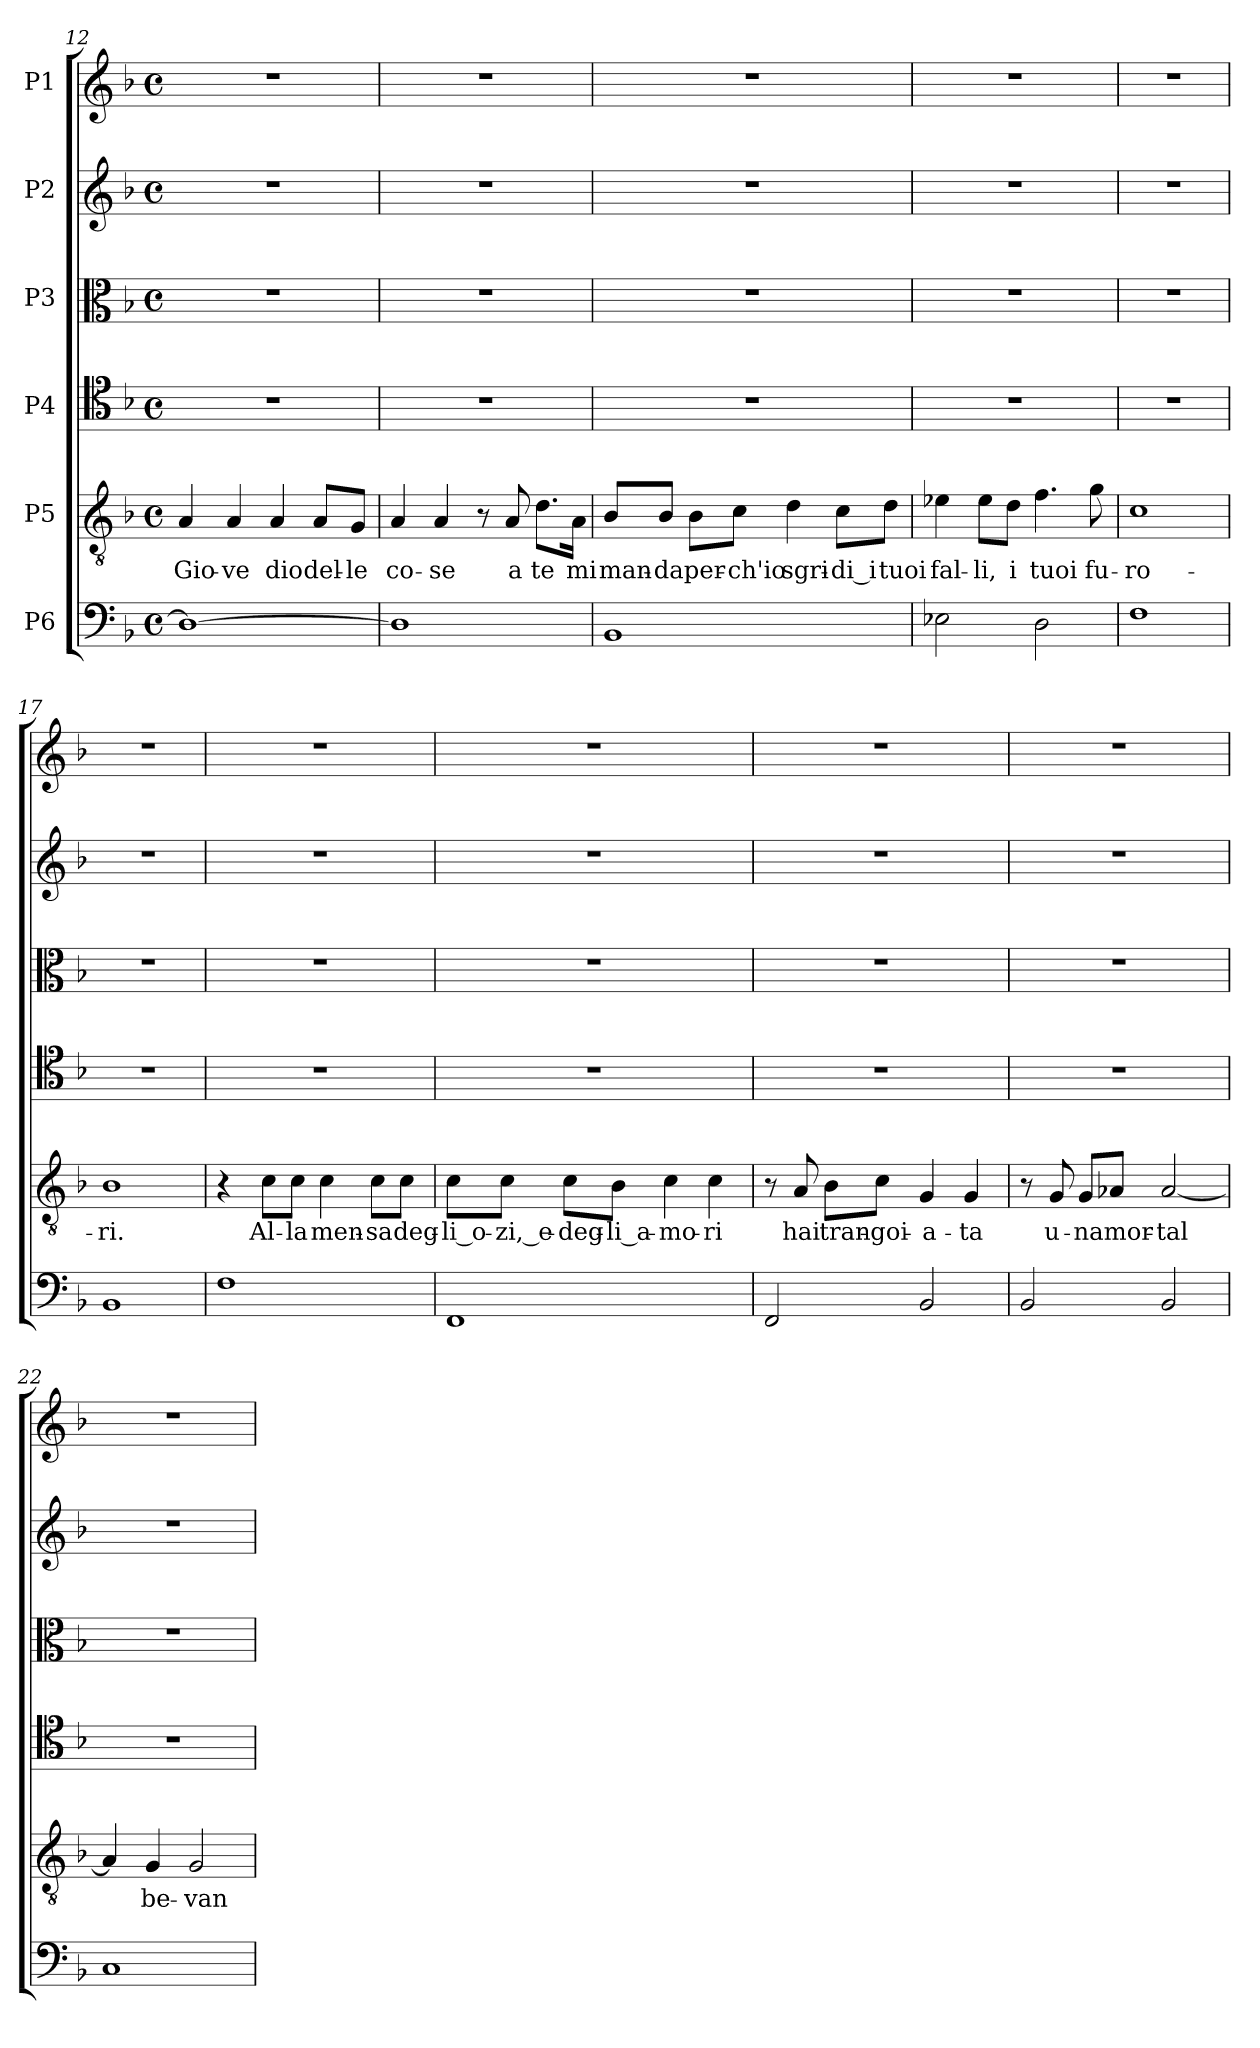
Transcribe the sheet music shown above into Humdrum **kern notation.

**kern	**kern	**text	**kern	**kern	**kern	**kern
*part6	*part5	*part5	*part4	*part3	*part2	*part1
*staff6	*staff5	*staff5	*staff4	*staff3	*staff2	*staff1
*I"P6	*I"P5	*	*I"P4	*I"P3	*I"P2	*I"P1
!!LO:LB:g=z
*clefF4	*clefGv2	*	*clefC4	*clefC3	*clefG2	*clefG2
*	*ITrd7c12	*	*	*	*	*
*k[b-]	*k[b-]	*	*k[b-]	*k[b-]	*k[b-]	*k[b-]
*F:	*F:	*	*F:	*F:	*F:	*F:
*M4/4	*M4/4	*	*M4/4	*M4/4	*M4/4	*M4/4
*met(c)	*met(c)	*	*met(c)	*met(c)	*met(c)	*met(c)
=12	=12	=12	=12	=12	=12	=12
!	!	!LO:LY:b:color=#000000	!	!	!	!
1Di_	4AAi/	Gio-	1r	1r	1r	1r
!	!	!LO:LY:b:color=#000000	!	!	!	!
.	4AAi/	-ve	.	.	.	.
!	!	!LO:LY:b:color=#000000	!	!	!	!
.	4AAi/	dio	.	.	.	.
!	!	!LO:LY:b:color=#000000	!	!	!	!
.	8AAi/L	del-	.	.	.	.
!	!	!LO:LY:b:color=#000000	!	!	!	!
.	8GGi/J	-le	.	.	.	.
=13	=13	=13	=13	=13	=13	=13
!	!	!LO:LY:b:color=#000000	!	!	!	!
1Di]	4AAi/	co-	1r	1r	1r	1r
!	!	!LO:LY:b:color=#000000	!	!	!	!
.	4AAi/	-se	.	.	.	.
.	8r	.	.	.	.	.
!	!	!LO:LY:b:color=#000000	!	!	!	!
.	8AAi/	a	.	.	.	.
!	!	!LO:LY:b:color=#000000	!	!	!	!
.	8.Di\L	te	.	.	.	.
!	!	!LO:LY:b:color=#000000	!	!	!	!
.	16AAi\Jk	mi	.	.	.	.
=14	=14	=14	=14	=14	=14	=14
!	!	!LO:LY:b:color=#000000	!	!	!	!
1BB-i	8BB-i/L	man-	1r	1r	1r	1r
!	!	!LO:LY:b:color=#000000	!	!	!	!
.	8BB-i/J	-da	.	.	.	.
!	!	!LO:LY:b:color=#000000	!	!	!	!
.	8BB-i\L	per-	.	.	.	.
!	!	!LO:LY:b:color=#000000	!	!	!	!
.	8Ci\J	-ch'io	.	.	.	.
!	!	!LO:LY:b:color=#000000	!	!	!	!
.	4Di\	sgri-	.	.	.	.
!	!	!LO:LY:b:color=#000000	!	!	!	!
.	8Ci\L	-di_i	.	.	.	.
!	!	!LO:LY:b:color=#000000	!	!	!	!
.	8Di\J	tuoi	.	.	.	.
=15	=15	=15	=15	=15	=15	=15
!	!	!LO:LY:b:color=#000000	!	!	!	!
2E-Xi\	4E-Xi\	fal-	1r	1r	1r	1r
!	!	!LO:LY:b:color=#000000	!	!	!	!
.	8E-i\L	-li,	.	.	.	.
!	!	!LO:LY:b:color=#000000	!	!	!	!
.	8Di\J	i	.	.	.	.
!	!	!LO:LY:b:color=#000000	!	!	!	!
2Di\	4.Fi\	tuoi	.	.	.	.
!	!	!LO:LY:b:color=#000000	!	!	!	!
.	8Gi\	fu-	.	.	.	.
=16	=16	=16	=16	=16	=16	=16
!	!	!LO:LY:b:color=#000000	!	!	!	!
1Fi	1Ci	-ro-	1r	1r	1r	1r
=17	=17	=17	=17	=17	=17	=17
!	!	!LO:LY:b:color=#000000	!	!	!	!
1BB-i	1BB-i	-ri.	1r	1r	1r	1r
=18	=18	=18	=18	=18	=18	=18
1Fi	4r	.	1r	1r	1r	1r
!	!	!LO:LY:b:color=#000000	!	!	!	!
.	8Ci\L	Al-	.	.	.	.
!	!	!LO:LY:b:color=#000000	!	!	!	!
.	8Ci\J	-la	.	.	.	.
!	!	!LO:LY:b:color=#000000	!	!	!	!
.	4Ci\	men-	.	.	.	.
!	!	!LO:LY:b:color=#000000	!	!	!	!
.	8Ci\L	-sa	.	.	.	.
!	!	!LO:LY:b:color=#000000	!	!	!	!
.	8Ci\J	deg-	.	.	.	.
!!LO:LB:g=z
=19	=19	=19	=19	=19	=19	=19
!	!	!LO:LY:b:color=#000000	!	!	!	!
1FFi	8Ci\L	-li_o-	1r	1r	1r	1r
!	!	!LO:LY:b:color=#000000	!	!	!	!
.	8Ci\J	-zi,_e-	.	.	.	.
!	!	!LO:LY:b:color=#000000	!	!	!	!
.	8Ci\L	-deg-	.	.	.	.
!	!	!LO:LY:b:color=#000000	!	!	!	!
.	8BB-i\J	-li_a-	.	.	.	.
!	!	!LO:LY:b:color=#000000	!	!	!	!
.	4Ci\	-mo-	.	.	.	.
!	!	!LO:LY:b:color=#000000	!	!	!	!
.	4Ci\	-ri	.	.	.	.
=20	=20	=20	=20	=20	=20	=20
2FFi/	8r	.	1r	1r	1r	1r
!	!	!LO:LY:b:color=#000000	!	!	!	!
.	8AAi/	hai	.	.	.	.
!	!	!LO:LY:b:color=#000000	!	!	!	!
.	8BB-i\L	tran-	.	.	.	.
!	!	!LO:LY:b:color=#000000	!	!	!	!
.	8Ci\J	-goi-	.	.	.	.
!	!	!LO:LY:b:color=#000000	!	!	!	!
2BB-i/	4GGi/	-a-	.	.	.	.
!	!	!LO:LY:b:color=#000000	!	!	!	!
.	4GGi/	-ta	.	.	.	.
=21	=21	=21	=21	=21	=21	=21
2BB-i/	8r	.	1r	1r	1r	1r
!	!	!LO:LY:b:color=#000000	!	!	!	!
.	8GGi/	u-	.	.	.	.
!	!	!LO:LY:b:color=#000000	!	!	!	!
.	8GGi/L	-na	.	.	.	.
!	!	!LO:LY:b:color=#000000	!	!	!	!
.	8AA-Xi/J	mor-	.	.	.	.
!	!	!LO:LY:b:color=#000000	!	!	!	!
2BB-i/	[2AA-i/	-tal	.	.	.	.
=22	=22	=22	=22	=22	=22	=22
1Ci	4AA-i/]	.	1r	1r	1r	1r
!	!	!LO:LY:b:color=#000000	!	!	!	!
.	4GGi/	be-	.	.	.	.
!	!	!LO:LY:b:color=#000000	!	!	!	!
.	2GGi/	-van-	.	.	.	.
=	=	=	=	=	=	=
*-	*-	*-	*-	*-	*-	*-
